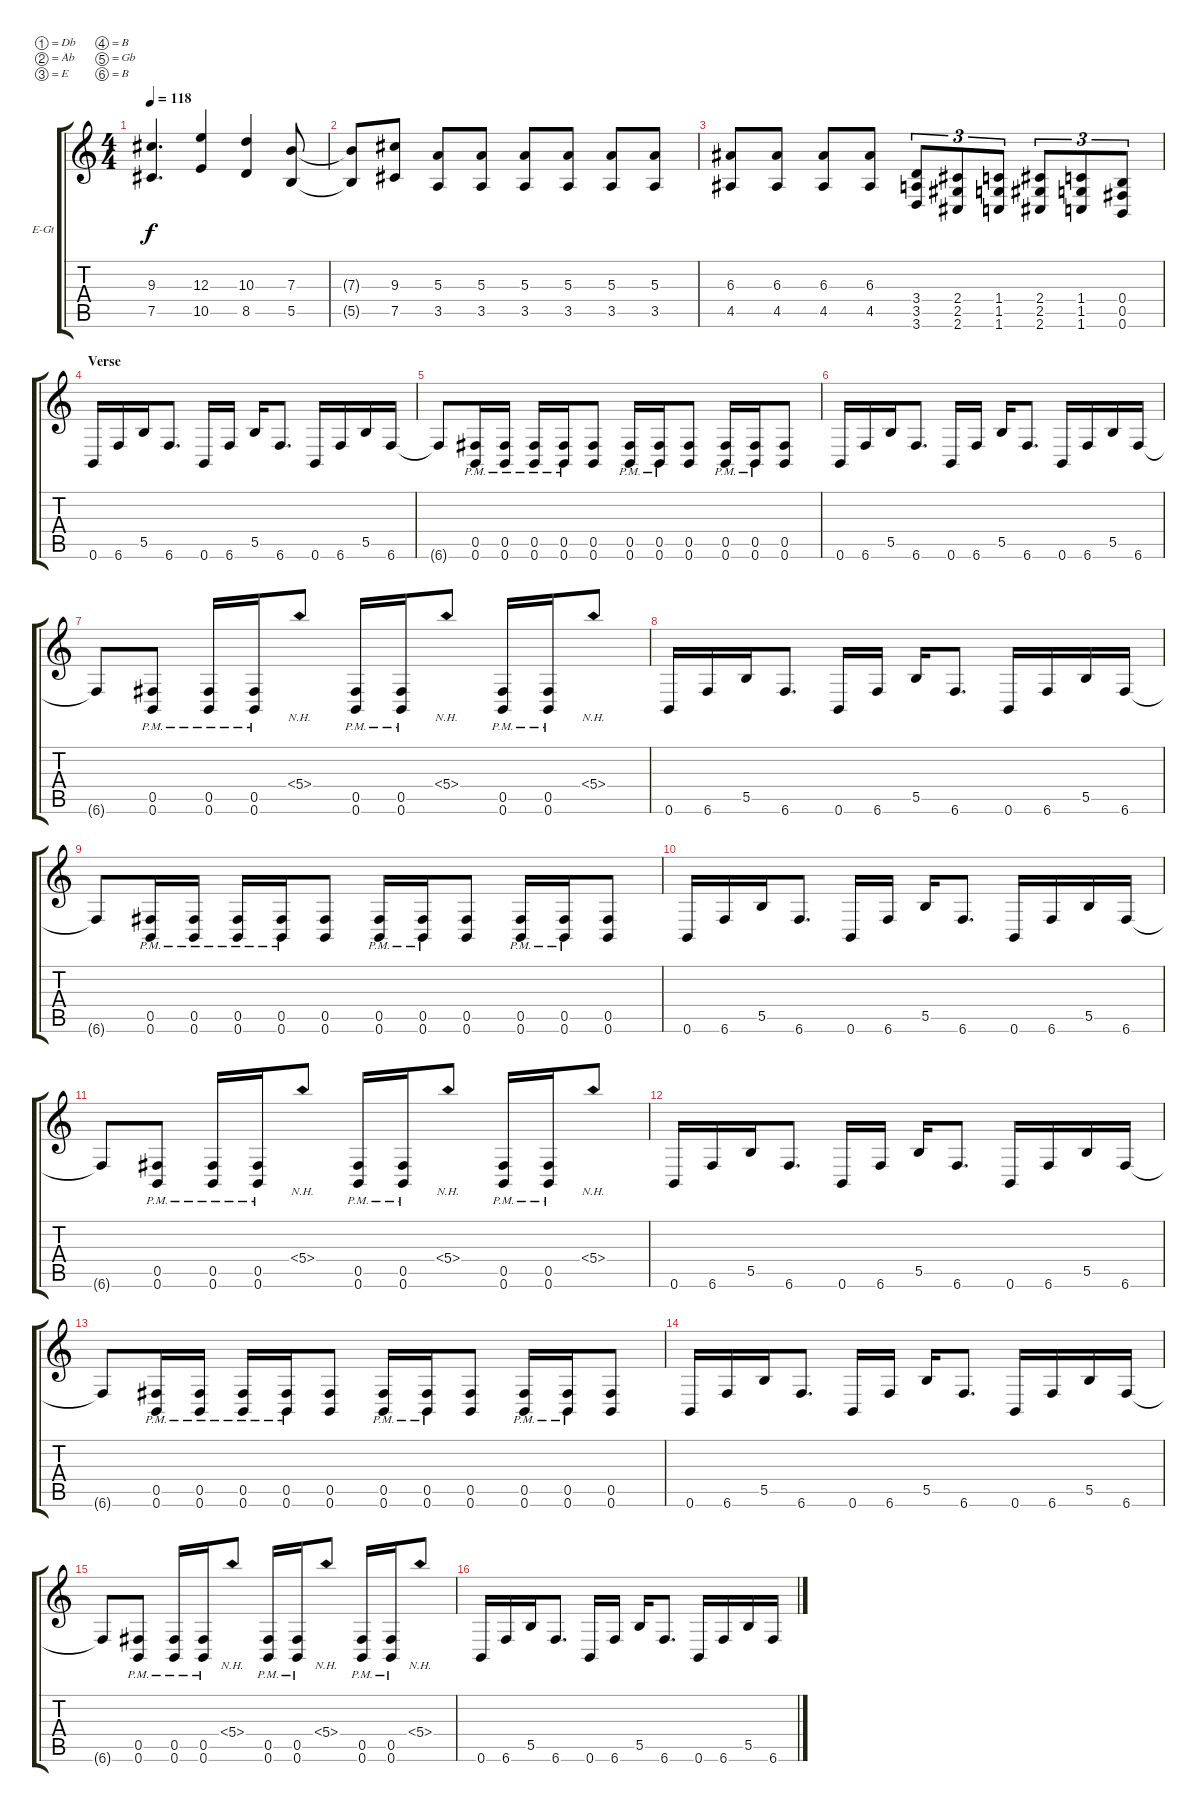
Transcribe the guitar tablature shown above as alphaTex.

\bracketExtendMode groupsimilarinstruments
\firstSystemTrackNameOrientation horizontal
\otherSystemsTrackNameOrientation horizontal
\track ("Dist 1" "E-Gt") {solo instrument electricguitarclean}
\staff {score tabs}
\tuning (Db4 Ab3 E3 B2 Gb2 B1)
\ts (4 4)
\tempo 118
\clef g2
\ks c
(7.5 9.3).4{d dy f} (10.5 12.3).4 (8.5 10.3).4 (5.5 7.3).8 |
(5.5{t} 7.3{t}).8 (7.5 9.3).8 (3.5 5.3).8 (3.5 5.3).8 (3.5 5.3).8 (3.5 5.3).8 (3.5 5.3).8 (3.5 5.3).8 |
(4.5 6.3).8 (4.5 6.3).8 (4.5 6.3).8 (4.5 6.3).8 (3.6 3.5 3.4).8{tu (3 2)} (2.6 2.5 2.4).8{tu (3 2)} (1.6 1.5 1.4).8{tu (3 2)} (2.6 2.5 2.4).8{tu (3 2)} (1.6 1.5 1.4).8{tu (3 2)} (0.6 0.5 0.4).8{tu (3 2)} |
\section ("" "Verse")
0.6.16 6.6.16 5.5.16 6.6.8{d} 0.6.16 6.6.16 5.5.16 6.6.8{d} 0.6.16 6.6.16 5.5.16 6.6.16 |
6.6{t}.8 (0.6{pm} 0.5{pm}).16 (0.6{pm} 0.5{pm}).16 (0.6{pm} 0.5{pm}).16 (0.6{pm} 0.5{pm}).16 (0.6 0.5).8 (0.6{pm} 0.5{pm}).16 (0.6{pm} 0.5{pm}).16 (0.6 0.5).8 (0.6{pm} 0.5{pm}).16 (0.6{pm} 0.5{pm}).16 (0.6 0.5).8 |
0.6.16 6.6.16 5.5.16 6.6.8{d} 0.6.16 6.6.16 5.5.16 6.6.8{d} 0.6.16 6.6.16 5.5.16 6.6.16 |
6.6{t}.8 (0.6{pm} 0.5{pm}).8 (0.6{pm} 0.5{pm}).16 (0.6{pm} 0.5{pm}).16 5.4{nh}.8 (0.6{pm} 0.5{pm}).16 (0.6{pm} 0.5{pm}).16 5.4{nh}.8 (0.6{pm} 0.5{pm}).16 (0.6{pm} 0.5{pm}).16 5.4{nh}.8 |
0.6.16 6.6.16 5.5.16 6.6.8{d} 0.6.16 6.6.16 5.5.16 6.6.8{d} 0.6.16 6.6.16 5.5.16 6.6.16 |
6.6{t}.8 (0.6{pm} 0.5{pm}).16 (0.6{pm} 0.5{pm}).16 (0.6{pm} 0.5{pm}).16 (0.6{pm} 0.5{pm}).16 (0.6 0.5).8 (0.6{pm} 0.5{pm}).16 (0.6{pm} 0.5{pm}).16 (0.6 0.5).8 (0.6{pm} 0.5{pm}).16 (0.6{pm} 0.5{pm}).16 (0.6 0.5).8 |
0.6.16 6.6.16 5.5.16 6.6.8{d} 0.6.16 6.6.16 5.5.16 6.6.8{d} 0.6.16 6.6.16 5.5.16 6.6.16 |
6.6{t}.8 (0.6{pm} 0.5{pm}).8 (0.6{pm} 0.5{pm}).16 (0.6{pm} 0.5{pm}).16 5.4{nh}.8 (0.6{pm} 0.5{pm}).16 (0.6{pm} 0.5{pm}).16 5.4{nh}.8 (0.6{pm} 0.5{pm}).16 (0.6{pm} 0.5{pm}).16 5.4{nh}.8 |
0.6.16 6.6.16 5.5.16 6.6.8{d} 0.6.16 6.6.16 5.5.16 6.6.8{d} 0.6.16 6.6.16 5.5.16 6.6.16 |
6.6{t}.8 (0.6{pm} 0.5{pm}).16 (0.6{pm} 0.5{pm}).16 (0.6{pm} 0.5{pm}).16 (0.6{pm} 0.5{pm}).16 (0.6 0.5).8 (0.6{pm} 0.5{pm}).16 (0.6{pm} 0.5{pm}).16 (0.6 0.5).8 (0.6{pm} 0.5{pm}).16 (0.6{pm} 0.5{pm}).16 (0.6 0.5).8 |
0.6.16 6.6.16 5.5.16 6.6.8{d} 0.6.16 6.6.16 5.5.16 6.6.8{d} 0.6.16 6.6.16 5.5.16 6.6.16 |
6.6{t}.8 (0.6{pm} 0.5{pm}).8 (0.6{pm} 0.5{pm}).16 (0.6{pm} 0.5{pm}).16 5.4{nh}.8 (0.6{pm} 0.5{pm}).16 (0.6{pm} 0.5{pm}).16 5.4{nh}.8 (0.6{pm} 0.5{pm}).16 (0.6{pm} 0.5{pm}).16 5.4{nh}.8 |
0.6.16 6.6.16 5.5.16 6.6.8{d} 0.6.16 6.6.16 5.5.16 6.6.8{d} 0.6.16 6.6.16 5.5.16 6.6.16
